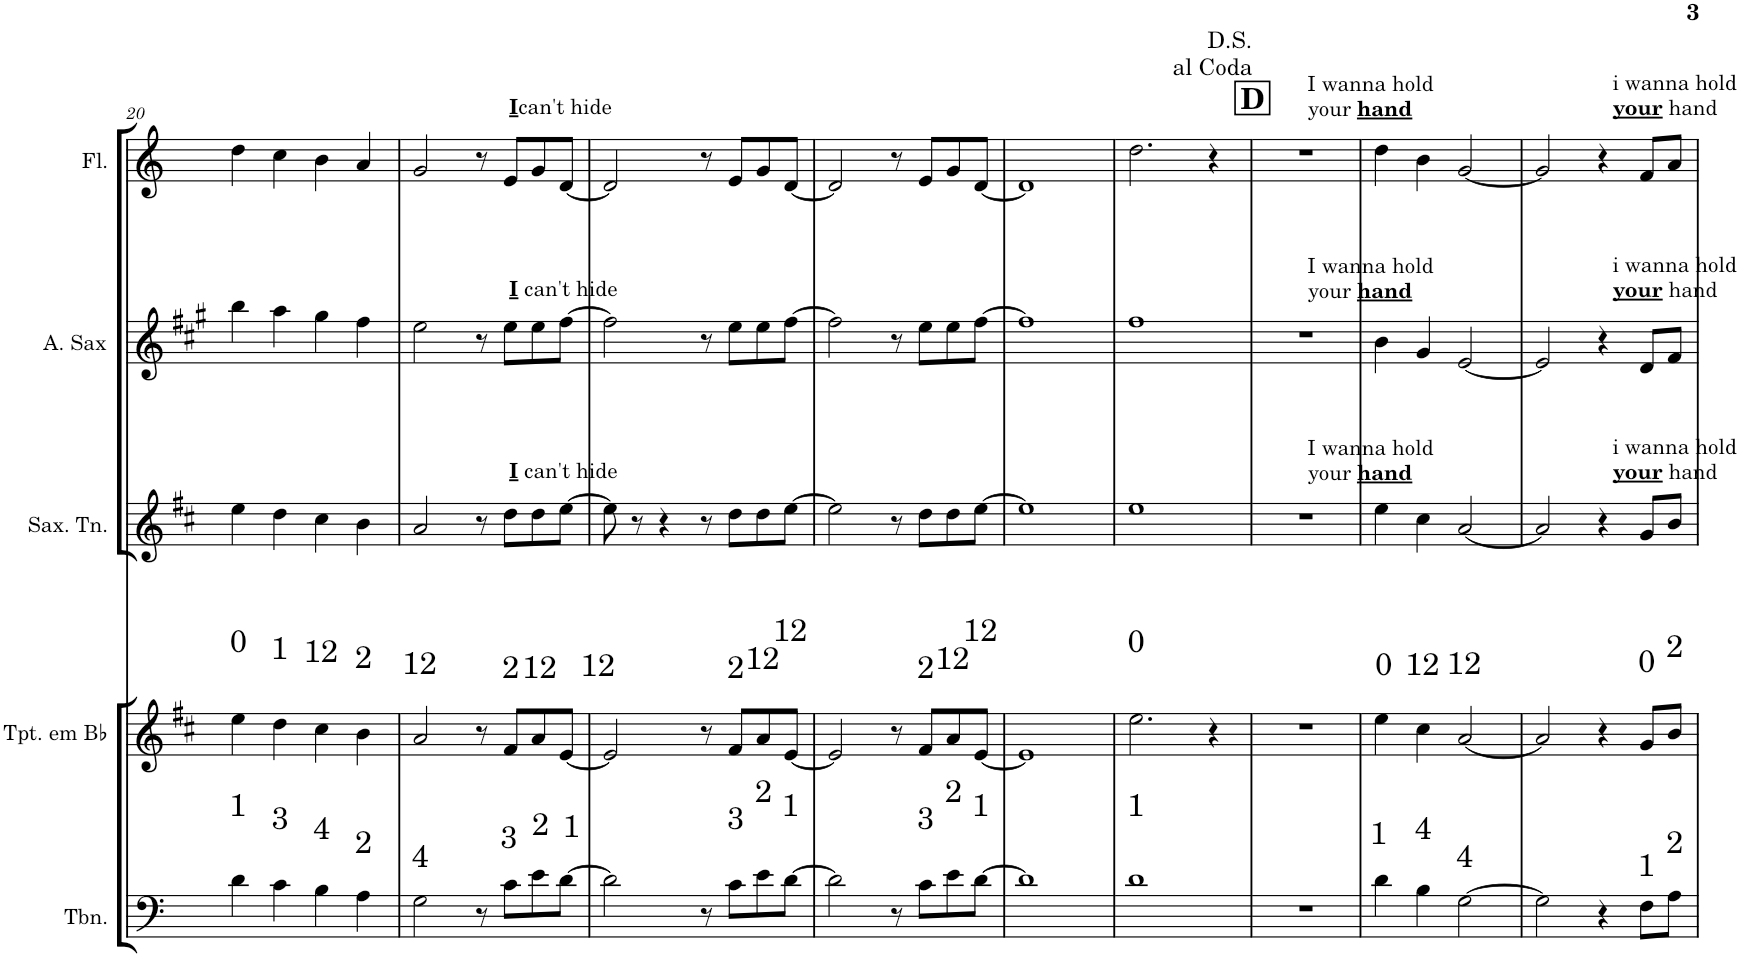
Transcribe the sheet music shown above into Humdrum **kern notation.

**kern	**kern	**kern	**kern	**kern
*part5	*part4	*part3	*part2	*part1
*staff5	*staff4	*staff3	*staff2	*staff1
*I"Trombone	*I"Trompete em Bb	*I"Saxofone Tenor	*I"Saxofone Alto	*I"Flauta Transversal
*I'Tbn.	*I'Tpt. em Bb	*I'Sax. Tn.	*	*I'Fl.
!!LO:PB:g=z
*clefF4	*clefG2	*clefG2	*clefG2	*clefG2
*	*Trd1c2	*Trd8c14	*Trd5c9	*
*k[]	*k[f#c#]	*k[f#c#]	*k[f#c#g#]	*k[]
*M4/4	*M4/4	*M4/4	*M4/4	*M4/4
=20	=20	=20	=20	=20
4d\	4ee\	4ee\	4bb\	4dd\
4c\	4dd\	4dd\	4aa\	4cc\
4B\	4cc#\	4cc#\	4gg#\	4b\
4A\	4b\	4b\	4ff#\	4a/
=21	=21	=21	=21	=21
2G\	2a/	2a/	2ee\	2g/
8r	8r	8r	8r	8r
!	!	!	!	!LO:TX:a:B:t=I
!	!	!	!	!LO:TX:a:t=can't hide
!	!	!	!LO:TX:a:B:t=I	!
!	!	!	!LO:TX:a:t=can't hide	!
!	!	!LO:TX:a:B:t=I	!	!
!	!	!LO:TX:a:t=can't hide	!	!
8c\L	8f#/L	8dd\L	8ee\L	8e/L
8e\	8a/	8dd\	8ee\	8g/
[8d\J	[8e/J	[8ee\J	[8ff#\J	[8d/J
=22	=22	=22	=22	=22
2d\]	2e/]	8ee\]	2ff#\]	2d/]
.	.	8r	.	.
.	.	4r	.	.
8r	8r	8r	8r	8r
8c\L	8f#/L	8dd\L	8ee\L	8e/L
8e\	8a/	8dd\	8ee\	8g/
[8d\J	[8e/J	[8ee\J	[8ff#\J	[8d/J
=23	=23	=23	=23	=23
2d\]	2e/]	2ee\]	2ff#\]	2d/]
8r	8r	8r	8r	8r
8c\L	8f#/L	8dd\L	8ee\L	8e/L
8e\	8a/	8dd\	8ee\	8g/
[8d\J	[8e/J	[8ee\J	[8ff#\J	[8d/J
=24	=24	=24	=24	=24
1d]	1e]	1ee]	1ff#]	1d]
=25	=25	=25	=25	=25
1d	2.ee\	1ee	1ff#	2.dd\
.	4r	.	.	4r
!	!	!	!	!LO:TX:a:t=D.S. \nal Coda
!!LO:REH:place=s1:a:B:cj:fs=14:t=D
=26	=26	=26	=26	=26
1r	1r	1r	1r	1r
=27	=27	=27	=27	=27
!	!	!	!	!LO:TX:a:t=I wanna hold
!	!	!	!	!LO:TX:a:t=your
!	!	!	!	!LO:TX:a:B:t=hand
!	!	!	!LO:TX:a:t=I wanna hold	!
!	!	!	!LO:TX:a:t=your	!
!	!	!	!LO:TX:a:B:t=hand	!
!	!	!LO:TX:a:t=I wanna hold	!	!
!	!	!LO:TX:a:t=your	!	!
!	!	!LO:TX:a:B:t=hand	!	!
4d\	4ee\	4ee\	4b\	4dd\
4B\	4cc#\	4cc#\	4g#/	4b\
[2G\	[2a/	[2a/	[2e/	[2g/
=28	=28	=28	=28	=28
2G\]	2a/]	2a/]	2e/]	2g/]
4r	4r	4r	4r	4r
!	!	!	!	!LO:TX:a:t=i wanna hold
!	!	!	!	!LO:TX:a:B:t=your
!	!	!	!	!LO:TX:a:t=hand
!	!	!	!LO:TX:a:t=i wanna hold	!
!	!	!	!LO:TX:a:B:t=your	!
!	!	!	!LO:TX:a:t=hand	!
!	!	!LO:TX:a:t=i wanna hold	!	!
!	!	!LO:TX:a:B:t=your	!	!
!	!	!LO:TX:a:t=hand	!	!
8F\L	8g/L	8g/L	8d/L	8f/L
8A\J	8b/J	8b/J	8f#/J	8a/J
=	=	=	=	=
*-	*-	*-	*-	*-
